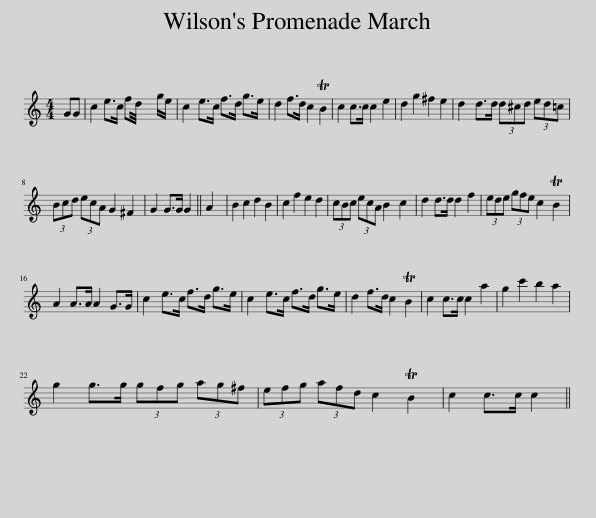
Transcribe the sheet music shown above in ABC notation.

X:1
L:1/8
M:4/4
I:linebreak $
K:C
V:1 treble
V:1
 GG | c2 e>c fd/4 x2 g/e/ | c2 e>c f>d g>e | d2 f>d c2 TB2 | c2 c>c c2 e2 | %5
 d2 g2 ^f2 e2 | d2 d>d (3d^cd (3ed=c |$ (3Bcd (3ecA G2 ^F2 | G2 G>G G2 || A2 | %10
 B2 c2 d2 B2 | c2 f2 e2 d2 | (3cBc (3ecA B2 c2 | d2 d>d d2 f2 | (3ede (3gfe c2 TB2 |$ %15
 A2 A>A A2 G>G | c2 e>c f>d g>e | c2 e>c f>d g>e | d2 f>d c2 TB2 | c2 c>c c2 a2 | %20
 g2 c'2 b2 a2 |$ g2 g>g (3gfg (3ag^f | (3efg (3afd c2 TB2 | c2 c>c c2 || %24
